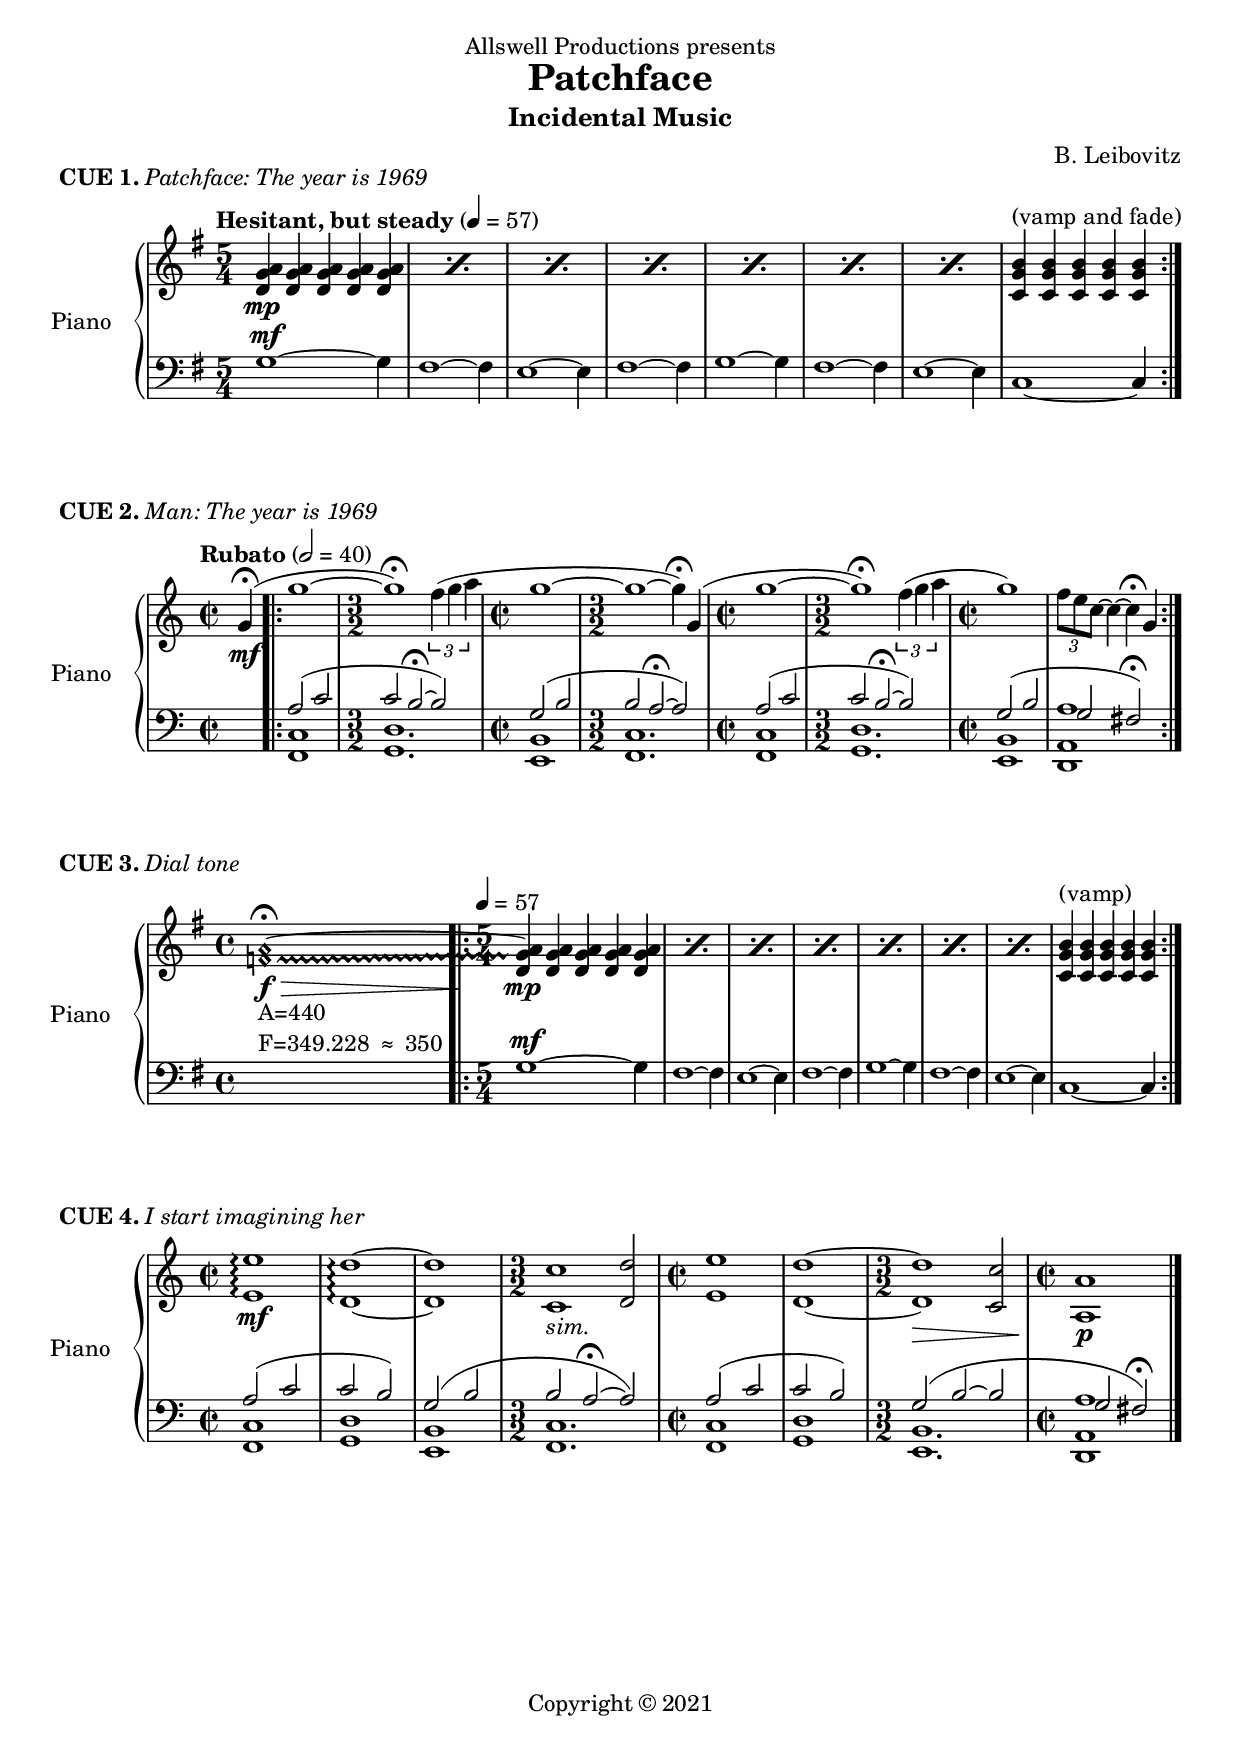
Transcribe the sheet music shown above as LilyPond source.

\header {
  dedication = "Allswell Productions presents"
  title = "Patchface"
  subtitle = "Incidental Music"
  composer = "B. Leibovitz"
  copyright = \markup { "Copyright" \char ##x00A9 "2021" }
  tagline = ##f
}
% ---------- CUE 01 ----------
cueIupper = \relative c' {
  \clef treble
  \key g \major
  \time 5/4
  \tempo "Hesitant, but steady" 4 = 57
  \repeat percent 7 {<d g a>4\mp <d g a> <d g a> <d g a> <d g a>} <c g' b>^"(vamp and fade)" <c g' b> <c g' b> <c g' b> <c g' b> \bar ":|."
}
cueIlower = \relative c' {
  \clef bass
  \key g \major
  \time 5/4
  g1~^\mf g4 fis1~ fis4 e1~ e4 fis1~ fis4 g1~ g4 fis1~ fis4 e1~ e4 c1~ c4
}
\score {
  \header {
    piece = \markup { \bold { CUE 1. } \italic { Patchface: The year is 1969 } }
  }
  \new PianoStaff <<
    \set PianoStaff.instrumentName = #"Piano  "
    \new Staff = "upper" \cueIupper
    \new Staff = "lower" \cueIlower
  >>
  \layout { }
  \midi { }
}
% ---------- CUE 02 ----------
cueIIupper = \relative c'' {
  \clef treble
  \key c \major
  \time 2/2
  \tempo "Rubato" 2 = 40
  \partial 4
  g4\fermata \mf(\bar ".|:" | g'1~ \time 3/2 g\fermata) \tuplet 3/2 { f4( g a } | \time 2/2 g1 ~ | \time 3/2 g ~ g4\fermata) g,( | \time 2/2 g'1~ \time 3/2 g\fermata) \tuplet 3/2 { f4( g a } | \time 2/2 g1) \tuplet 3/2 { f8 e c~ } c4~ c4\fermata g \bar ":|."
}
cueIIlower = \relative c {
  \clef bass
  \key c \major
  \time 2/2
  \partial 4
  s4 \bar ".|:" << { a'2( c \time 3/2 c b~\fermata b) \time 2/2 g( b \time 3/2 b a~\fermata a) \time 2/2 a( c \time 3/2  c b~\fermata b) \time 2/2 g( b g fis\fermata) \bar ":|." } \\
    { <<f,1 c'>> <g d'>1. <e b'>1 <f c'>1. <f c'>1 <g d'>1. <e b'>1 <d a' a'> } >>
}
\score {
  \header {
    piece = \markup { \bold { CUE 2. } \italic { Man: The year is 1969 } }
  }
  \new PianoStaff <<
    \set PianoStaff.instrumentName = #"Piano  "
    \new Staff = "upper" \cueIIupper
    \new Staff = "lower" \cueIIlower
  >>
  \layout { }
  \midi { }
}
% ---------- CUE 03 ----------
cueIIIupper = \relative c' {
  \clef treble
  \key g \major
  \time 4/4
  \textLengthOn
  \once \override NoteHead.style = #'harmonic
  \once \override Glissando.style = #'trill
  \set glissandoMap = #'((0 . 1))
  <f a>1_\markup { \left-column { "A=440" \line { "F=349.228" \char ##x2248 "350" } } }\f \> ~ \fermata \glissando \bar ".|:"  \textLengthOff
  \time 5/4 \tempo 4 = 57
  \repeat percent 7 {<d g a>4\mp <d g a> <d g a> <d g a> <d g a>} <c g' b>^"(vamp)" <c g' b> <c g' b> <c g' b> <c g' b> \bar ":|."
}
cueIIIlower = \relative c' {
  \clef bass
  \key g \major
  \time 4/4 s1
  \time 5/4
  g1~^\mf g4 fis1~ fis4 e1~ e4 fis1~ fis4 g1~ g4 fis1~ fis4 e1~ e4 c1~ c4
}
\score {
  \header {
    piece = \markup { \bold { CUE 3. } \italic { Dial tone } }
  }
  \new PianoStaff <<
    \set PianoStaff.instrumentName = #"Piano  "
    \new Staff = "upper" \cueIIIupper
    \new Staff = "lower" \cueIIIlower
  >>
  \layout { }
  \midi { }
}
% ---------- CUE 04 ----------
cueIVupper = \relative c' {
  \clef treble
  \key c \major
  \time 2/2
  <e e'>1\arpeggio\mf <d d'>\arpeggio ~ <d d'> \time 3/2 <c c'>_\markup { \italic { sim. } } <d d'>2 \time 2/2 <e e'>1 <d d'> ~ \time 3/2 <d d'>\> <c c'>2 \time 2/2 <a a'>1\!\p \bar "|."
}
cueIVlower = \relative c {
  \clef bass
  \key c \major
  \time 2/2
  << { a'2( c c b) g( b \time 3/2 b a~\fermata a) \time 2/2 a( c c b) \time 3/2 g( b ~ b \time 2/2 g fis\fermata) \bar "|." } \\
    { <<f,1 c'>> <g d'> <e b'> <f c'>1. <f c'>1 <g d'> <e b'>1. <d a' a'>1 } >>
}
\score {
  \header {
    piece = \markup { \bold { CUE 4. } \italic { I start imagining her } }
  }
  \new PianoStaff <<
    \set PianoStaff.instrumentName = #"Piano  "
    \new Staff = "upper" \cueIVupper
    \new Staff = "lower" \cueIVlower
  >>
  \layout { }
  \midi { }
}
%{
---------- THEMES ----------
\score {
  \relative c {
    \override Staff.TimeSignature.break-visibility =##( #f #t #t )
    \set Staff.explicitClefVisibility = #end-of-line-invisible
    \clef bass
    \tempo "Man: Rubato"
    << { a'2( c c b) g( b b a) a( c c b) g( b g fis?) \bar ":|." \break } \\
    { <<f,1 c'>> <g d'> <e b'> <<f c'>> <<f, c'>> <<g d'>> <e, b'> <d a' a'> } >>
    \tempo "Patchface"
    \time 5/4
    \clef treble
    << { \repeat percent 7 {<d'' g a>4 <d g a> <d g a> <d g a> <d g a>} <c g' b> <c g' b> <c g' b> <c g' b> <c g' b> \bar ":|." \break } \\
    { g1~ g4 fis1~ fis4 e1~ e4 fis1~ fis4 g1~ g4 fis1~ fis4 e1~ e4 c1~ c4 } >>
    \tempo "Woman: Molto rubato"
    \time 4/4
    s2. g''4( g'2.) \tuplet 3/2 { f8( g a } g2.) g,4( g'1) \acciaccatura { f16 e } c1 \bar ":|."
  }

  \layout {
    \context {
    \Score
    \omit BarNumber
    }
  }
  \midi {}
}
---/THEMES---
%}